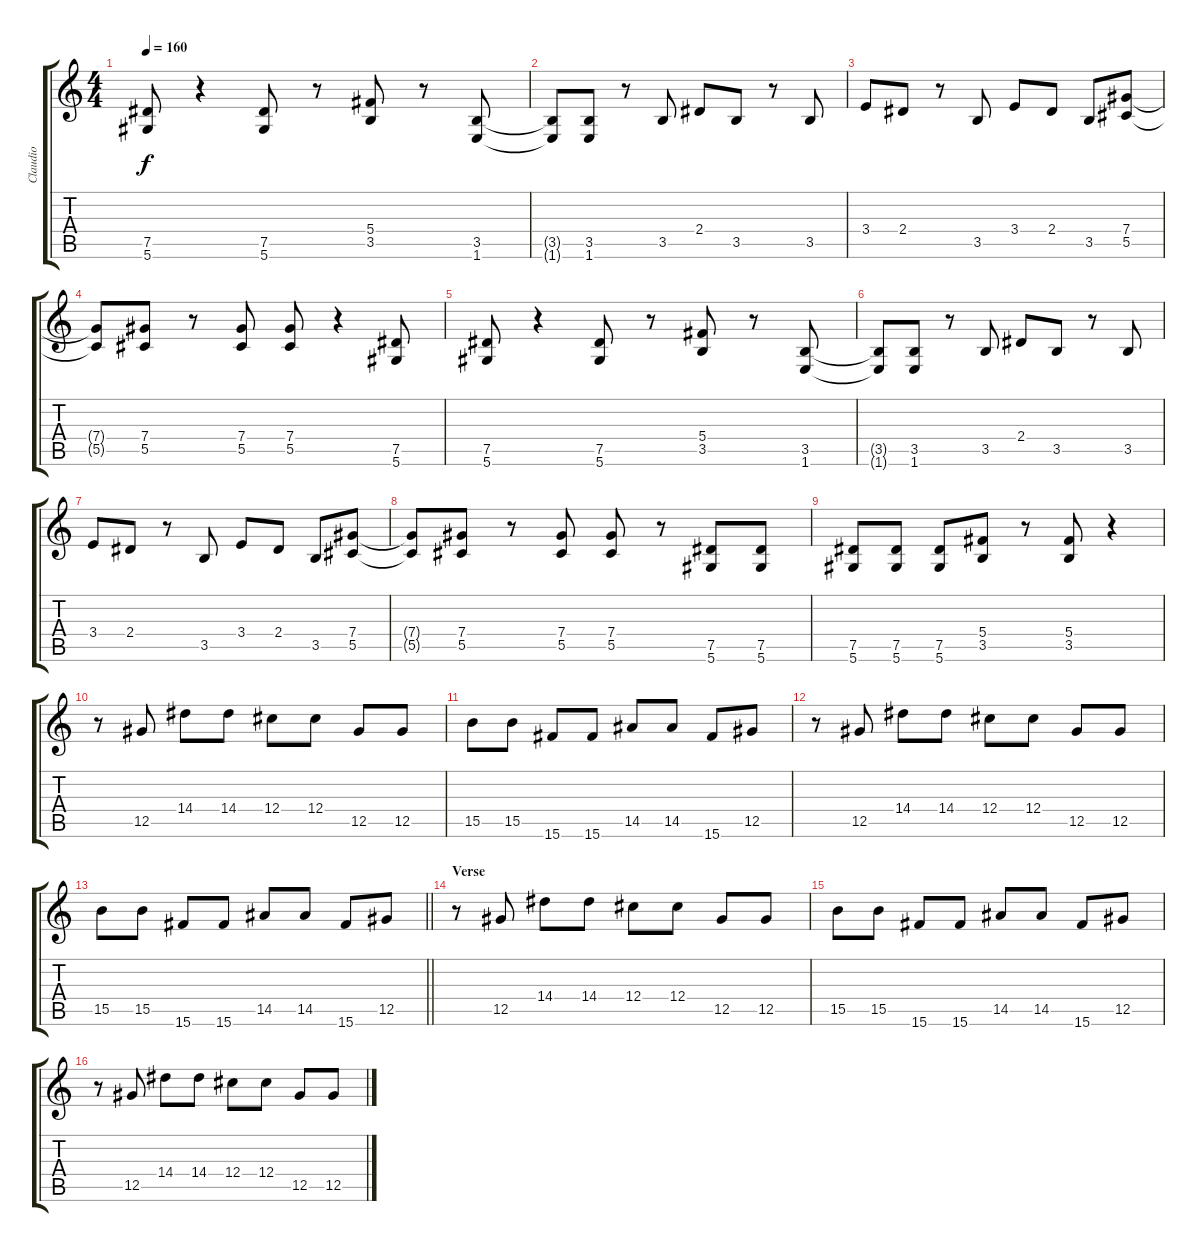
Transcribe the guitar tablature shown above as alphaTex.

\track ("Claudio" "Claudio") {instrument distortionguitar}
\staff {score tabs}
\tuning (Eb4 Bb3 Gb3 Db3 Ab2 Eb2) {hide}
\ts (4 4)
\tempo 160
\clef g2
\ks c
(7.5 5.6).8{dy f} r.4 (7.5 5.6).8 r.8 (5.4 3.5).8 r.8 (3.5 1.6).8 |
(3.5{t} 1.6{t}).8 (3.5 1.6).8 r.8 3.5.8 2.4.8 3.5.8 r.8 3.5.8 |
3.4.8 2.4.8 r.8 3.5.8 3.4.8 2.4.8 3.5.8 (7.4 5.5).8 |
(7.4{t} 5.5{t}).8 (7.4 5.5).8 r.8 (7.4 5.5).8 (7.4 5.5).8 r.4 (7.5 5.6).8 |
(7.5 5.6).8 r.4 (7.5 5.6).8 r.8 (5.4 3.5).8 r.8 (3.5 1.6).8 |
(3.5{t} 1.6{t}).8 (3.5 1.6).8 r.8 3.5.8 2.4.8 3.5.8 r.8 3.5.8 |
3.4.8 2.4.8 r.8 3.5.8 3.4.8 2.4.8 3.5.8 (7.4 5.5).8 |
(7.4{t} 5.5{t}).8 (7.4 5.5).8 r.8 (7.4 5.5).8 (7.4 5.5).8 r.8 (7.5 5.6).8 (7.5 5.6).8 |
(7.5 5.6).8 (7.5 5.6).8 (7.5 5.6).8 (5.4 3.5).8 r.8 (5.4 3.5).8 r.4 |
r.8 12.5.8 14.4.8 14.4.8 12.4.8 12.4.8 12.5.8 12.5.8 |
15.5.8 15.5.8 15.6.8 15.6.8 14.5.8 14.5.8 15.6.8 12.5.8 |
r.8 12.5.8 14.4.8 14.4.8 12.4.8 12.4.8 12.5.8 12.5.8 |
\barLineRight lightlight
15.5.8 15.5.8 15.6.8 15.6.8 14.5.8 14.5.8 15.6.8 12.5.8 |
\section ("" "Verse")
r.8 12.5.8 14.4.8 14.4.8 12.4.8 12.4.8 12.5.8 12.5.8 |
15.5.8 15.5.8 15.6.8 15.6.8 14.5.8 14.5.8 15.6.8 12.5.8 |
r.8 12.5.8 14.4.8 14.4.8 12.4.8 12.4.8 12.5.8 12.5.8
